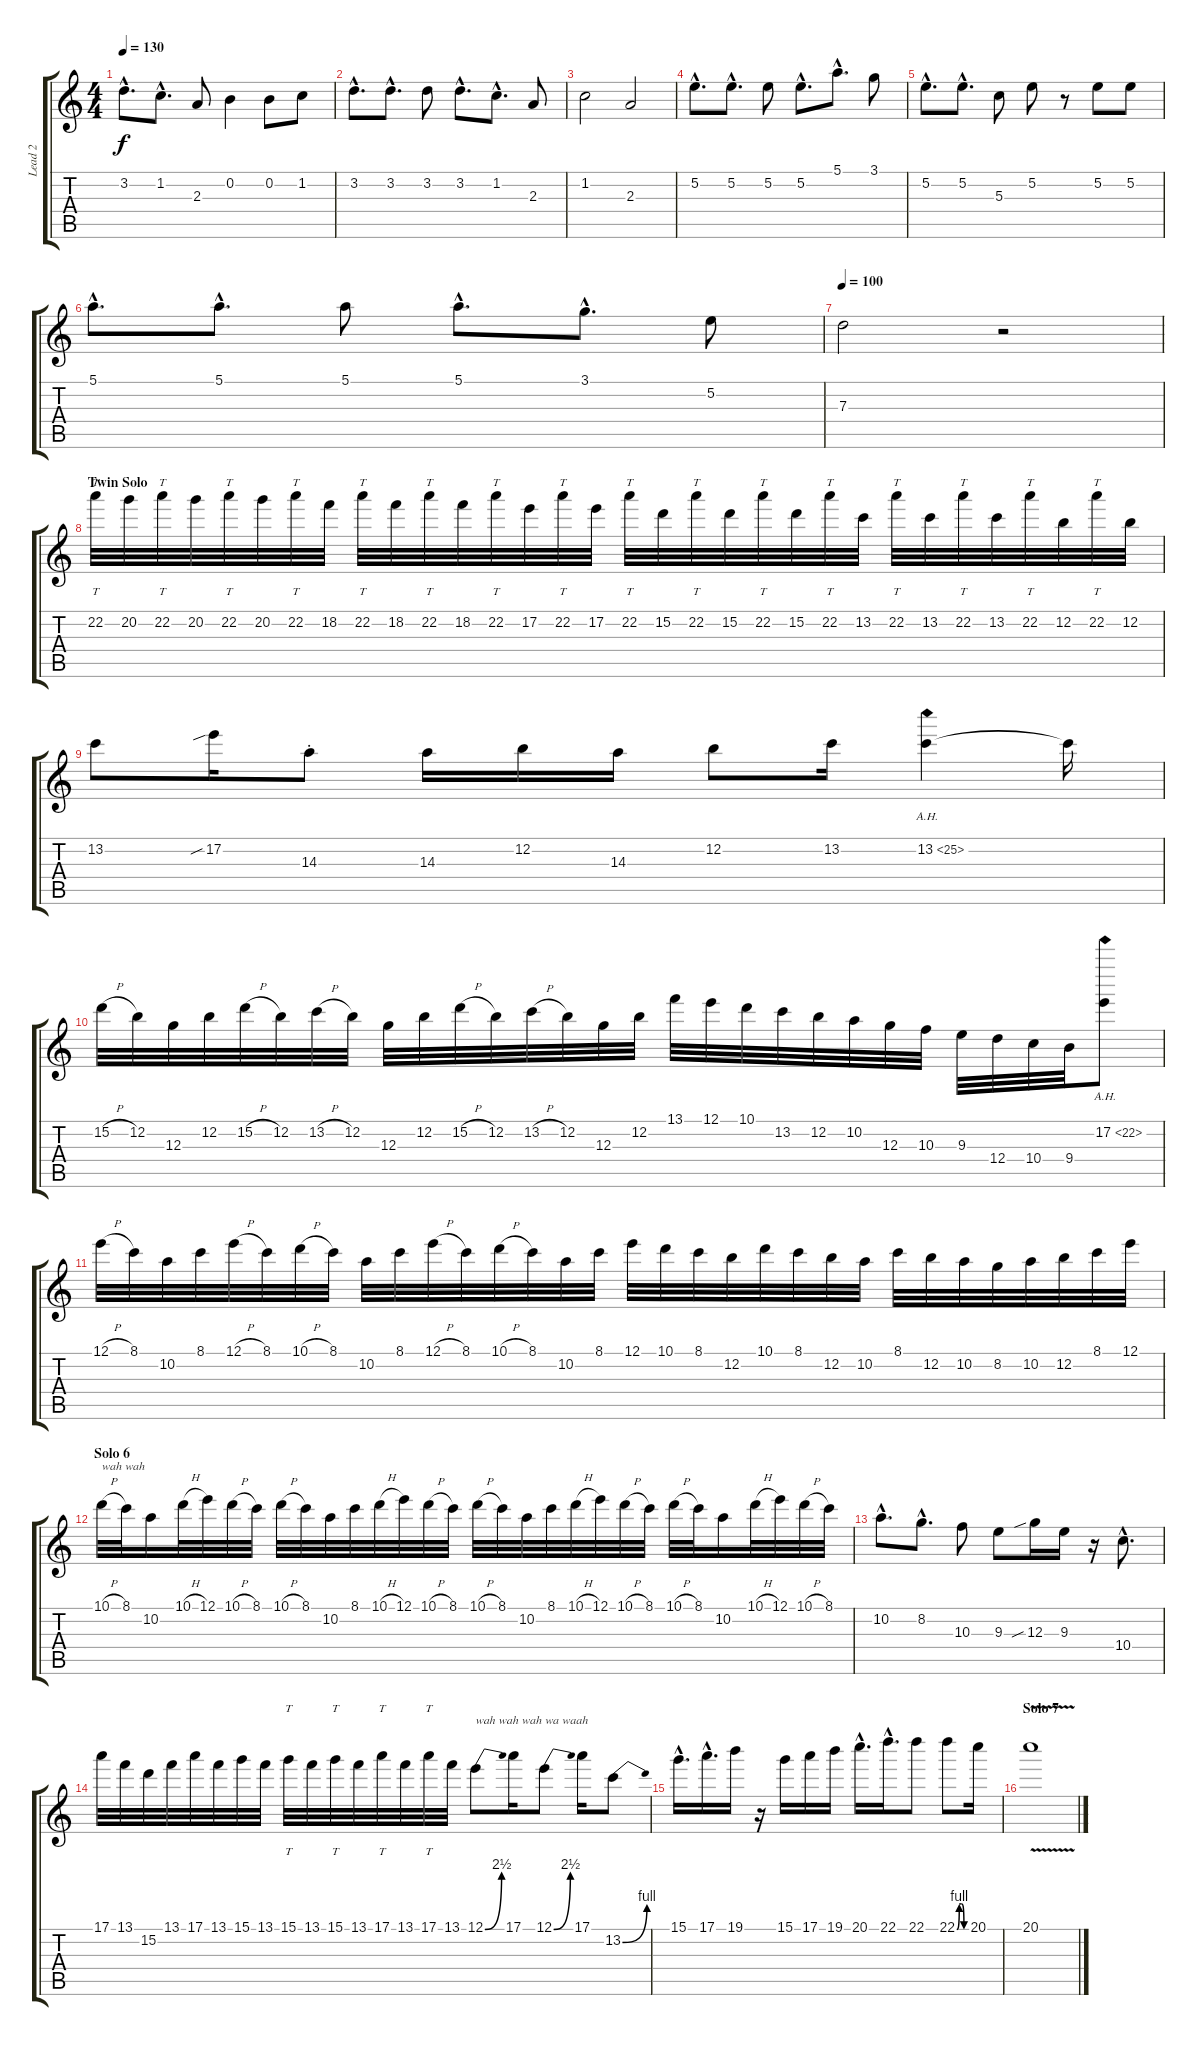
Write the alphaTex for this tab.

\track ("Lead 2" "Lead 2") {instrument distortionguitar}
\staff {score tabs}
\tuning (E4 B3 G3 D3 A2 E2) {hide}
\ts (4 4)
\tempo 130
\clef g2
\ks c
3.2{hac}.8{d dy f} 1.2{hac}.8{d} 2.3.8 0.2.4 0.2.8 1.2.8 |
3.2{hac}.8{d} 3.2{hac}.8{d} 3.2.8 3.2{hac}.8{d} 1.2{hac}.8{d} 2.3.8 |
1.2.2 2.3.2 |
5.2{hac}.8{d} 5.2{hac}.8{d} 5.2.8 5.2{hac}.8{d} 5.1{hac}.8{d} 3.1.8 |
5.2{hac}.8{d} 5.2{hac}.8{d} 5.3.8 5.2.8 r.8 5.2.8 5.2.8 |
5.1{hac}.8{d} 5.1{hac}.8{d} 5.1.8 5.1{hac}.8{d} 3.1{hac}.8{d} 5.2.8 |
\tempo 100
7.3.2 r.2 |
\section ("" "Twin Solo")
22.2.32{tt volume 13 instrument distortionguitar} 20.2.32 22.2.32{tt} 20.2.32 22.2.32{tt} 20.2.32 22.2.32{tt} 18.2.32 22.2.32{tt} 18.2.32 22.2.32{tt} 18.2.32 22.2.32{tt} 17.2.32 22.2.32{tt} 17.2.32 22.2.32{tt} 15.2.32 22.2.32{tt} 15.2.32 22.2.32{tt} 15.2.32 22.2.32{tt} 13.2.32 22.2.32{tt} 13.2.32 22.2.32{tt} 13.2.32 22.2.32{tt} 12.2.32 22.2.32{tt} 12.2.32 |
13.2.8 17.2{sib}.16 14.3{st}.8 14.3.16 12.2.16 14.3.16 12.2.8 13.2.16 13.2{ah 12}.4 13.2{t}.16 |
15.2{h}.32 12.2.32 12.3.32 12.2.32 15.2{h}.32 12.2.32 13.2{h}.32 12.2.32 12.3.32 12.2.32 15.2{h}.32 12.2.32 13.2{h}.32 12.2.32 12.3.32 12.2.32 13.1.32{instrument guitarfretnoise} 12.1.32 10.1.32 13.2.32 12.2.32 10.2.32 12.3.32 10.3.32 9.3.32 12.4.32 10.4.32 9.4.32 17.2{ah 5}.8{instrument distortionguitar} |
12.1{h}.32 8.1.32 10.2.32 8.1.32 12.1{h}.32 8.1.32 10.1{h}.32 8.1.32 10.2.32 8.1.32 12.1{h}.32 8.1.32 10.1{h}.32 8.1.32 10.2.32 8.1.32 12.1.32 10.1.32 8.1.32 12.2.32 10.1.32 8.1.32 12.2.32 10.2.32 8.1.32 12.2.32 10.2.32 8.2.32 10.2.32 12.2.32 8.1.32 12.1.32 |
\section ("" "Solo 6")
10.1{h}.32{txt "wah wah"} 8.1.32 10.2.16 10.1{h}.32 12.1.32 10.1{h}.32 8.1.32 10.1{h}.32 8.1.32 10.2.32 8.1.32 10.1{h}.32 12.1.32 10.1{h}.32 8.1.32 10.1{h}.32 8.1.32 10.2.32 8.1.32 10.1{h}.32 12.1.32 10.1{h}.32 8.1.32 10.1{h}.32 8.1.32 10.2.16 10.1{h}.32 12.1.32 10.1{h}.32 8.1.32 |
10.2{hac}.8{d} 8.2{hac}.8{d} 10.3.8 9.3.8 12.3{sib}.16 9.3.16 r.16 10.4{hac}.8{d} |
17.1.32 13.1.32 15.2.32 13.1.32 17.1.32 13.1.32 15.1.32 13.1.32 15.1.32{tt} 13.1.32 15.1.32{tt} 13.1.32 17.1.32{tt} 13.1.32 17.1.32{tt} 13.1.32 12.1{be (bend 0 0 60 10)}.8{txt "wah wah wah wa waah"} 17.1.16 12.1{be (bend 0 0 60 10)}.8 17.1.16 13.2{be (bend 0 0 60 4)}.8 |
15.1{hac}.16{d} 17.1{hac}.16{d} 19.1.16 r.16 15.1.16 17.1.16 19.1.16 20.1{hac}.16{d} 22.1{hac}.16{d} 22.1.8 22.1{be (custom 0 0 15 4 30 4 45 0 60 0)}.8 20.1.16 |
\section ("" "Solo 7")
20.1{v}.1
